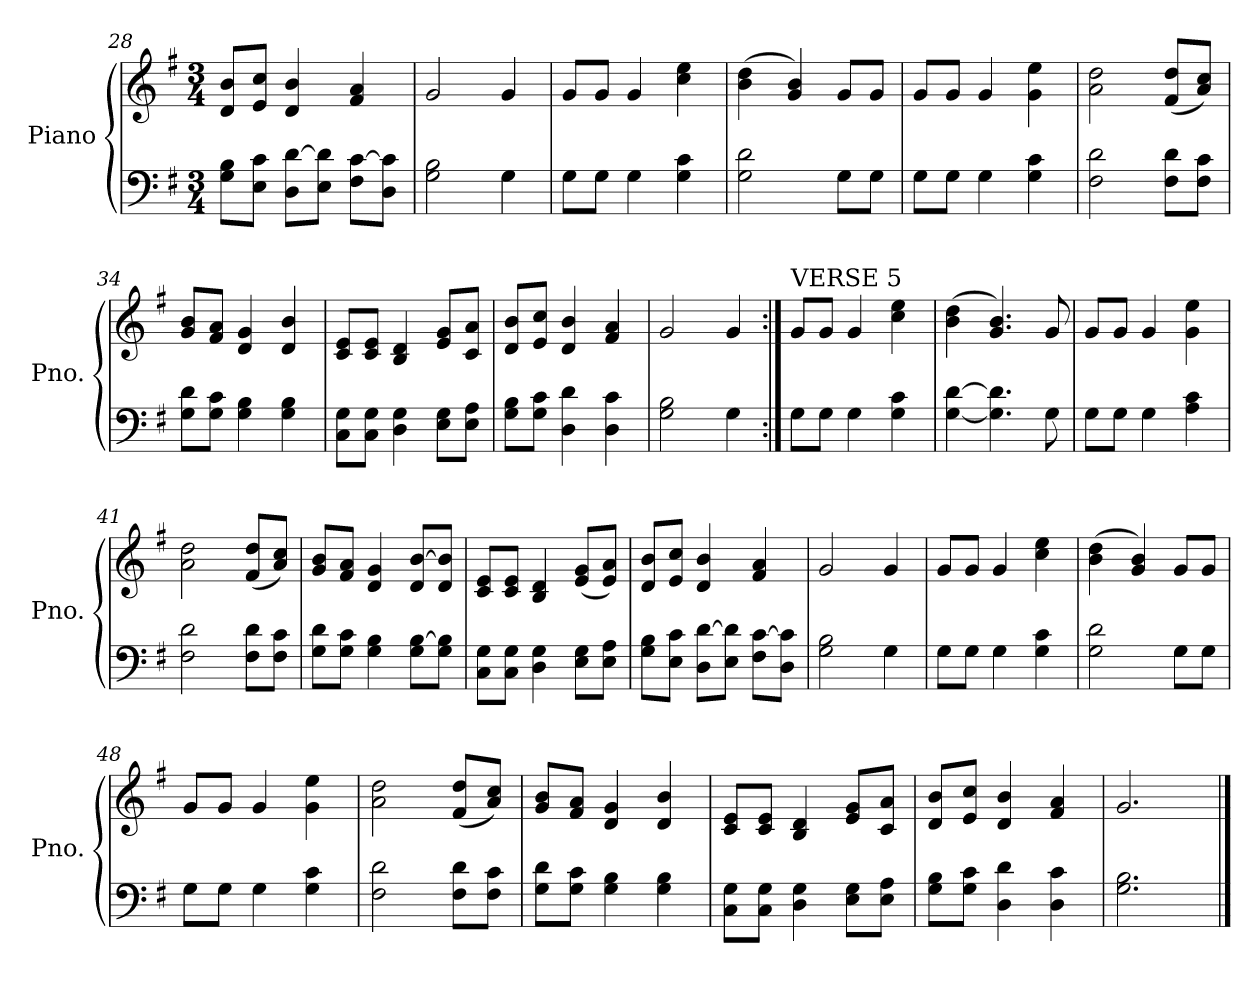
**kern	**kern
*part1	*part1
*staff2	*staff1
*I"Piano	*
*I'Pno.	*
*clefF4	*clefG2
*k[f#]	*k[f#]
*M3/4	*M3/4
=28	=28
8G\ 8B\L	8d/ 8b/L
8E\ 8c\J	8e/ 8cc/J
8D\ [8d\L	4d/ 4b/
8E\ 8d\]J	.
8F#\ [8c\L	4f#/ 4a/
8D\ 8c\]J	.
=29	=29
2G\ 2B\	2g/
4G\	4g/
=30	=30
8G\L	8g/L
8G\J	8g/J
4G\	4g/
4G\ 4c\	4cc\ 4ee\
=31	=31
2G\ 2d\	(4b\ 4dd\
.	4g/ 4b/)
8G\L	8g/L
8G\J	8g/J
=32	=32
8G\L	8g/L
8G\J	8g/J
4G\	4g/
4G\ 4c\	4g\ 4ee\
!!LO:LB:g=z
=33	=33
2F#\ 2d\	2a\ 2dd\
8F#\ 8d\L	(8f#/ 8dd/L
8F#\ 8c\J	8a/ 8cc/J)
=34	=34
8G\ 8d\L	8g/ 8b/L
8G\ 8c\J	8f#/ 8a/J
4G\ 4B\	4d/ 4g/
4G\ 4B\	4d/ 4b/
=35	=35
8C\ 8G\L	8c/ 8e/L
8C\ 8G\J	8c/ 8e/J
4D\ 4G\	4B/ 4d/
8E\ 8G\L	8e/ 8g/L
8E\ 8A\J	8c/ 8a/J
=36	=36
8G\ 8B\L	8d/ 8b/L
8G\ 8c\J	8e/ 8cc/J
4D\ 4d\	4d/ 4b/
4D\ 4c\	4f#/ 4a/
=37	=37
2G\ 2B\	2g/
4G\	4g/
=38:|!	=38:|!
!	!LO:TX:a:t=VERSE 5
8G\L	8g/L
8G\J	8g/J
4G\	4g/
4G\ 4c\	4cc\ 4ee\
=39	=39
[4G\ [4d\	(4b\ 4dd\
4.G\] 4.d\]	4.g/ 4.b/)
8G\	8g/
=40	=40
8G\L	8g/L
8G\J	8g/J
4G\	4g/
4A\ 4c\	4g\ 4ee\
!!LO:PB:g=z
=41	=41
2F#\ 2d\	2a\ 2dd\
8F#\ 8d\L	(8f#/ 8dd/L
8F#\ 8c\J	8a/ 8cc/J)
=42	=42
8G\ 8d\L	8g/ 8b/L
8G\ 8c\J	8f#/ 8a/J
4G\ 4B\	4d/ 4g/
8G\ [8B\L	8d/ [8b/L
8G\ 8B\]J	8d/ 8b/]J
=43	=43
8C\ 8G\L	8c/ 8e/L
8C\ 8G\J	8c/ 8e/J
4D\ 4G\	4B/ 4d/
8E\ 8G\L	(8e/ 8g/L
8E\ 8A\J	8e/ 8a/J)
=44	=44
8G\ 8B\L	8d/ 8b/L
8E\ 8c\J	8e/ 8cc/J
8D\ [8d\L	4d/ 4b/
8E\ 8d\]J	.
8F#\ [8c\L	4f#/ 4a/
8D\ 8c\]J	.
=45	=45
2G\ 2B\	2g/
4G\	4g/
=46	=46
8G\L	8g/L
8G\J	8g/J
4G\	4g/
4G\ 4c\	4cc\ 4ee\
=47	=47
2G\ 2d\	(4b\ 4dd\
.	4g/ 4b/)
8G\L	8g/L
8G\J	8g/J
=48	=48
8G\L	8g/L
8G\J	8g/J
4G\	4g/
4G\ 4c\	4g\ 4ee\
!!LO:LB:g=z
=49	=49
2F#\ 2d\	2a\ 2dd\
8F#\ 8d\L	(8f#/ 8dd/L
8F#\ 8c\J	8a/ 8cc/J)
=50	=50
8G\ 8d\L	8g/ 8b/L
8G\ 8c\J	8f#/ 8a/J
4G\ 4B\	4d/ 4g/
4G\ 4B\	4d/ 4b/
=51	=51
8C\ 8G\L	8c/ 8e/L
8C\ 8G\J	8c/ 8e/J
4D\ 4G\	4B/ 4d/
8E\ 8G\L	8e/ 8g/L
8E\ 8A\J	8c/ 8a/J
=52	=52
8G\ 8B\L	8d/ 8b/L
8G\ 8c\J	8e/ 8cc/J
4D\ 4d\	4d/ 4b/
4D\ 4c\	4f#/ 4a/
=53	=53
2.G\ 2.B\	2.g/
==	==
*-	*-
